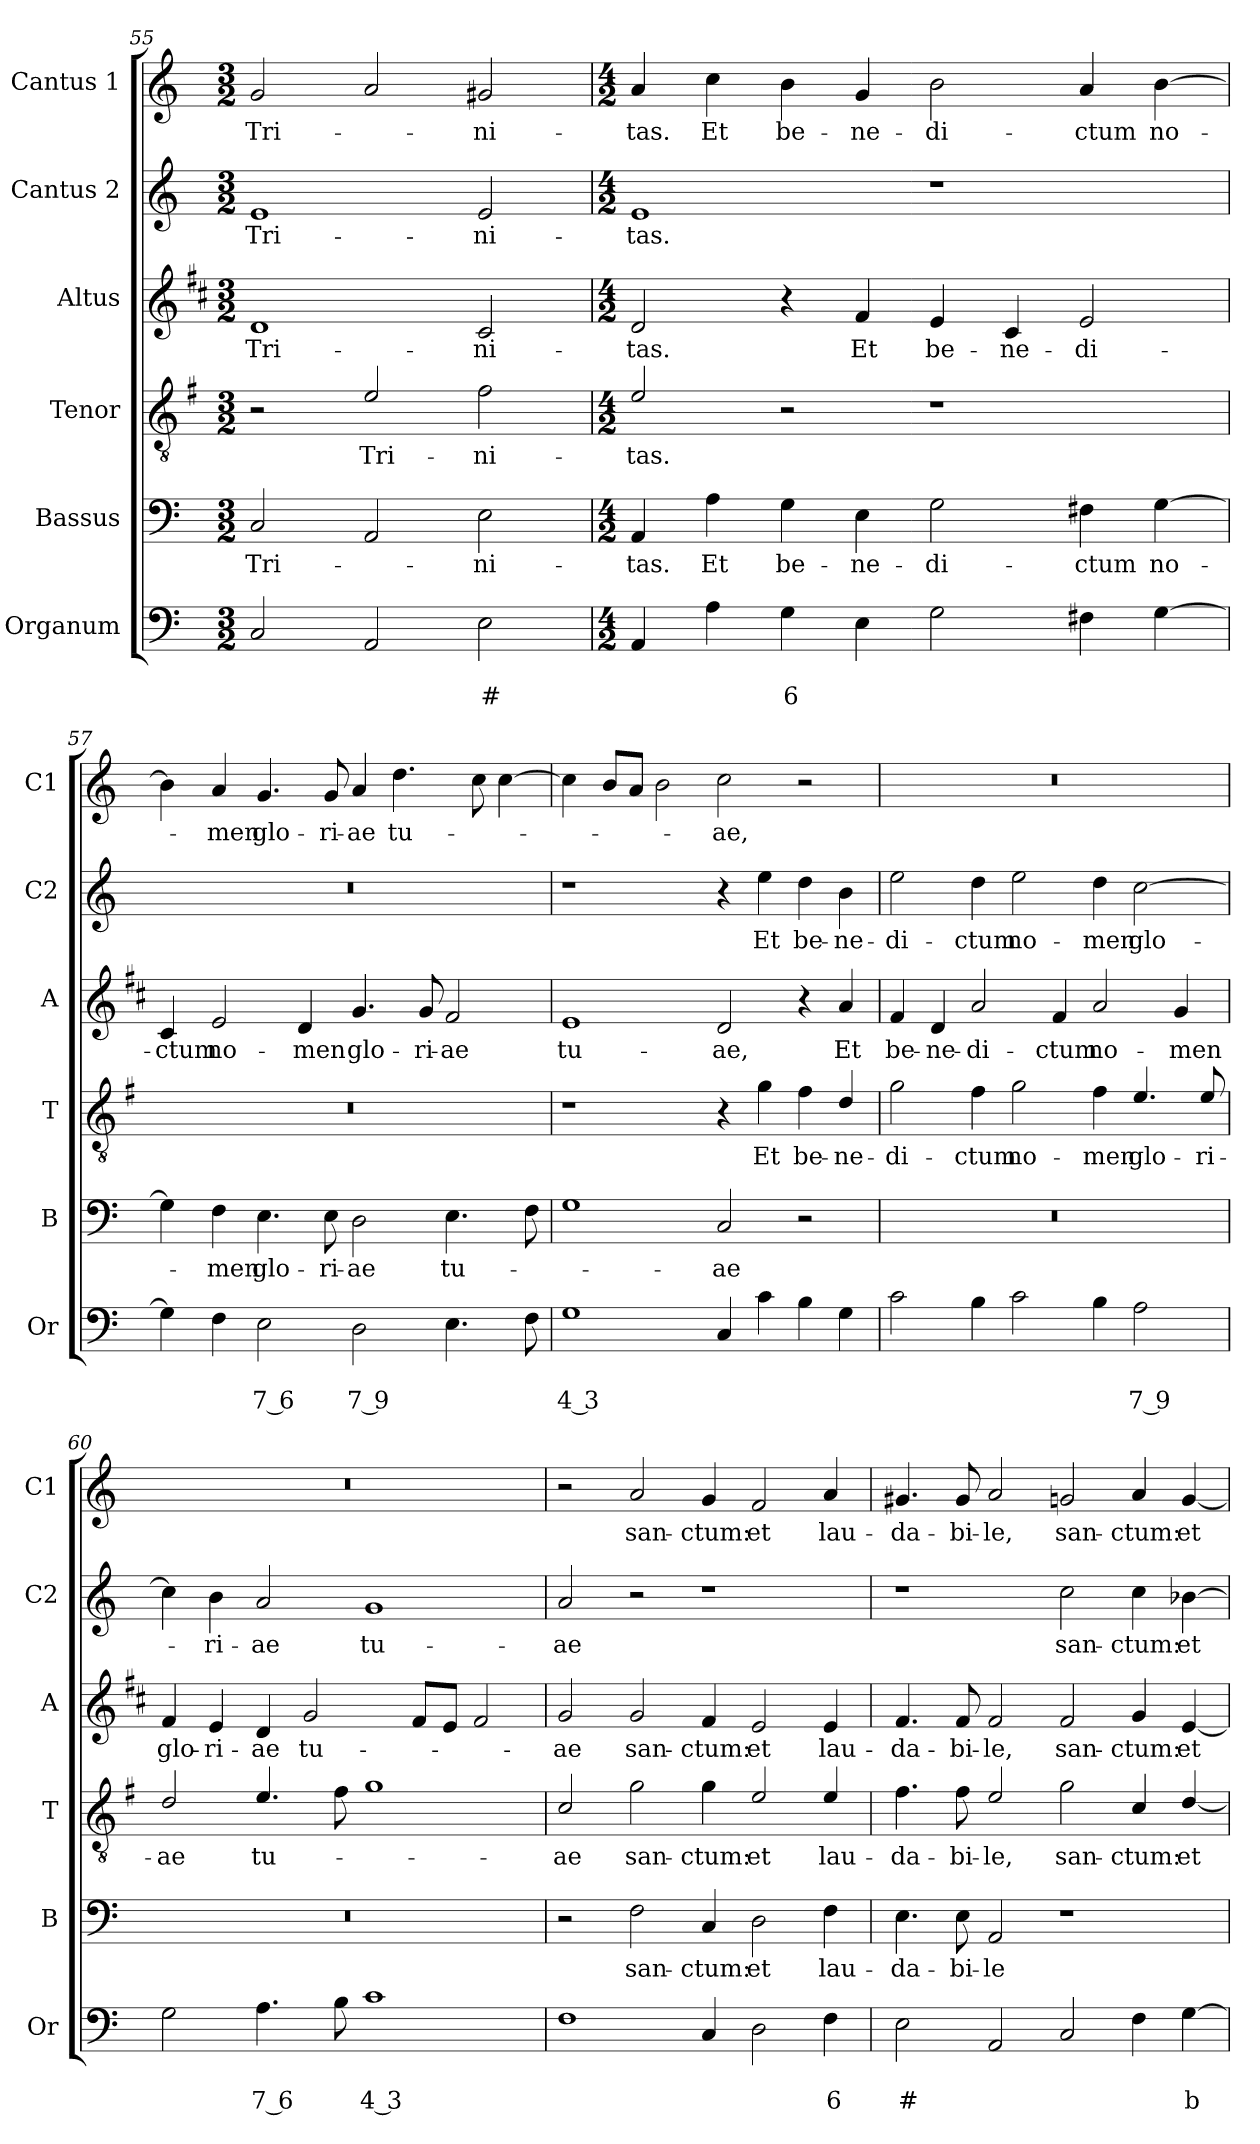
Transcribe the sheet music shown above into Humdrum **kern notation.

**kern	**text	**text	**kern	**text	**kern	**text	**kern	**text	**kern	**text	**kern	**text
*part6	*part6	*part6	*part5	*part5	*part4	*part4	*part3	*part3	*part2	*part2	*part1	*part1
*staff6	*staff6	*staff6	*staff5	*staff5	*staff4	*staff4	*staff3	*staff3	*staff2	*staff2	*staff1	*staff1
*I"Organum	*	*	*I"Bassus	*	*I"Tenor	*	*I"Altus	*	*I"Cantus 2	*	*I"Cantus 1	*
*I'Or	*	*	*I'B	*	*I'T	*	*I'A	*	*I'C2	*	*I'C1	*
*clefF4	*	*	*clefF4	*	*clefGv2	*	*clefG2	*	*clefG2	*	*clefG2	*
*	*	*	*	*	*ITrd4c7	*	*ITrd1c2	*	*	*	*	*
*k[]	*	*	*k[]	*	*k[]	*	*k[]	*	*k[]	*	*k[]	*
*C:	*	*	*C:	*	*C:	*	*C:	*	*C:	*	*C:	*
*M3/2	*	*	*M3/2	*	*M3/2	*	*M3/2	*	*M3/2	*	*M3/2	*
=55	=55	=55	=55	=55	=55	=55	=55	=55	=55	=55	=55	=55
!	!	!	!	!LO:LY:b	!	!	!	!LO:LY:b	!	!LO:LY:b	!	!LO:LY:b
2C/	.	.	2C/	Tri-	2r	.	1c	Tri-	1e	Tri-	2g/	Tri-
!	!	!	!	!	!	!LO:LY:b	!	!	!	!	!	!
2AA/	.	.	2AA/	.	2A/	Tri-	.	.	.	.	2a/	.
!	!	!LO:LY:b	!	!LO:LY:b	!	!LO:LY:b	!	!LO:LY:b	!	!LO:LY:b	!	!LO:LY:b
2E\	.	#	2E\	-ni-	2B\	-ni-	2B/	-ni-	2e/	-ni-	2g#X/	-ni-
=56	=56	=56	=56	=56	=56	=56	=56	=56	=56	=56	=56	=56
*M4/2	*	*	*M4/2	*	*M4/2	*	*M4/2	*	*M4/2	*	*M4/2	*
!	!	!	!	!LO:LY:b	!	!LO:LY:b	!	!LO:LY:b	!	!LO:LY:b	!	!LO:LY:b
4AA/	.	.	4AA/	-tas.	2A/	-tas.	2c/	-tas.	1e	-tas.	4a/	-tas.
!	!	!	!	!LO:LY:b	!	!	!	!	!	!	!	!LO:LY:b
4A\	.	.	4A\	Et	.	.	.	.	.	.	4cc\	Et
!	!	!LO:LY:b	!	!LO:LY:b	!	!	!	!	!	!	!	!LO:LY:b
4G\	.	6	4G\	be-	2r	.	4r	.	.	.	4b\	be-
!	!	!	!	!LO:LY:b	!	!	!	!LO:LY:b	!	!	!	!LO:LY:b
4E\	.	.	4E\	-ne-	.	.	4e/	Et	.	.	4g/	-ne-
!	!	!	!	!LO:LY:b	!	!	!	!LO:LY:b	!	!	!	!LO:LY:b
2G\	.	.	2G\	-di-	1r	.	4d/	be-	1r	.	2b\	-di-
!	!	!	!	!	!	!	!	!LO:LY:b	!	!	!	!
.	.	.	.	.	.	.	4B/	-ne-	.	.	.	.
!	!	!	!	!LO:LY:b	!	!	!	!LO:LY:b	!	!	!	!LO:LY:b
4F#X\	.	.	4F#X\	-ctum	.	.	2d/	-di-	.	.	4a/	-ctum
!	!	!	!	!LO:LY:b	!	!	!	!	!	!	!	!LO:LY:b
[4G\	.	.	[4G\	no-	.	.	.	.	.	.	[4b\	no-
=57	=57	=57	=57	=57	=57	=57	=57	=57	=57	=57	=57	=57
!	!	!	!	!	!	!	!	!LO:LY:b	!	!	!	!
4G\]	.	.	4G\]	.	0r	.	4B/	-ctum	0r	.	4b\]	.
!	!	!	!	!LO:LY:b	!	!	!	!LO:LY:b	!	!	!	!LO:LY:b
4F\	.	.	4F\	-men	.	.	2d/	no-	.	.	4a/	-men
!	!	!LO:LY:b	!	!LO:LY:b	!	!	!	!	!	!	!	!LO:LY:b
2E\	.	7 6	4.E\	glo-	.	.	.	.	.	.	4.g/	glo-
!	!	!	!	!	!	!	!	!LO:LY:b	!	!	!	!
.	.	.	.	.	.	.	4c/	-men	.	.	.	.
!	!	!	!	!LO:LY:b	!	!	!	!	!	!	!	!LO:LY:b
.	.	.	8E\	-ri-	.	.	.	.	.	.	8g/	-ri-
!	!	!LO:LY:b	!	!LO:LY:b	!	!	!	!LO:LY:b	!	!	!	!LO:LY:b
2D\	.	7 9	2D\	-ae	.	.	4.f/	glo-	.	.	4a/	-ae
!	!	!	!	!	!	!	!	!	!	!	!	!LO:LY:b
.	.	.	.	.	.	.	.	.	.	.	4.dd\	tu-
!	!	!	!	!	!	!	!	!LO:LY:b	!	!	!	!
.	.	.	.	.	.	.	8f/	-ri-	.	.	.	.
!	!	!	!	!LO:LY:b	!	!	!	!LO:LY:b	!	!	!	!
4.E\	.	.	4.E\	tu-	.	.	2e/	-ae	.	.	.	.
.	.	.	.	.	.	.	.	.	.	.	8cc\	.
.	.	.	.	.	.	.	.	.	.	.	[4cc\	.
8F\	.	.	8F\	.	.	.	.	.	.	.	.	.
!!LO:PB:g=z
=58	=58	=58	=58	=58	=58	=58	=58	=58	=58	=58	=58	=58
!	!	!LO:LY:b	!	!	!	!	!	!LO:LY:b	!	!	!	!
1G	.	4 3	1G	.	1r	.	1d	tu-	1r	.	4cc\]	.
.	.	.	.	.	.	.	.	.	.	.	8b/L	.
.	.	.	.	.	.	.	.	.	.	.	8a/J	.
.	.	.	.	.	.	.	.	.	.	.	2b\	.
!	!	!	!	!LO:LY:b	!	!	!	!LO:LY:b	!	!	!	!LO:LY:b
4C/	.	.	2C/	-ae	4r	.	2c/	-ae,	4r	.	2cc\	-ae,
!	!	!	!	!	!	!LO:LY:b	!	!	!	!LO:LY:b	!	!
4c\	.	.	.	.	4c\	Et	.	.	4ee\	Et	.	.
!	!	!	!	!	!	!LO:LY:b	!	!	!	!LO:LY:b	!	!
4B\	.	.	2r	.	4B\	be-	4r	.	4dd\	be-	2r	.
!	!	!	!	!	!	!LO:LY:b	!	!LO:LY:b	!	!LO:LY:b	!	!
4G\	.	.	.	.	4G/	-ne-	4g/	Et	4b\	-ne-	.	.
=59	=59	=59	=59	=59	=59	=59	=59	=59	=59	=59	=59	=59
!	!	!	!	!	!	!LO:LY:b	!	!LO:LY:b	!	!LO:LY:b	!	!
2c\	.	.	0r	.	2c\	-di-	4e/	be-	2ee\	-di-	0r	.
!	!	!	!	!	!	!	!	!LO:LY:b	!	!	!	!
.	.	.	.	.	.	.	4c/	-ne-	.	.	.	.
!	!	!	!	!	!	!LO:LY:b	!	!LO:LY:b	!	!LO:LY:b	!	!
4B\	.	.	.	.	4B\	-ctum	2g/	-di-	4dd\	-ctum	.	.
!	!	!	!	!	!	!LO:LY:b	!	!	!	!LO:LY:b	!	!
2c\	.	.	.	.	2c\	no-	.	.	2ee\	no-	.	.
!	!	!	!	!	!	!	!	!LO:LY:b	!	!	!	!
.	.	.	.	.	.	.	4e/	-ctum	.	.	.	.
!	!	!	!	!	!	!LO:LY:b	!	!LO:LY:b	!	!LO:LY:b	!	!
4B\	.	.	.	.	4B\	-men	2g/	no-	4dd\	-men	.	.
!	!	!LO:LY:b	!	!	!	!LO:LY:b	!	!	!	!LO:LY:b	!	!
2A\	.	7 9	.	.	4.A/	glo-	.	.	[2cc\	glo-	.	.
!	!	!	!	!	!	!	!	!LO:LY:b	!	!	!	!
.	.	.	.	.	.	.	4f/	-men	.	.	.	.
!	!	!	!	!	!	!LO:LY:b	!	!	!	!	!	!
.	.	.	.	.	8A/	-ri-	.	.	.	.	.	.
=60	=60	=60	=60	=60	=60	=60	=60	=60	=60	=60	=60	=60
!	!	!	!	!	!	!LO:LY:b	!	!LO:LY:b	!	!	!	!
2G\	.	.	0r	.	2G/	-ae	4e/	glo-	4cc\]	.	0r	.
!	!	!	!	!	!	!	!	!LO:LY:b	!	!LO:LY:b	!	!
.	.	.	.	.	.	.	4d/	-ri-	4b\	-ri-	.	.
!	!	!LO:LY:b	!	!	!	!LO:LY:b	!	!LO:LY:b	!	!LO:LY:b	!	!
4.A\	.	7 6	.	.	4.A/	tu-	4c/	-ae	2a/	-ae	.	.
!	!	!	!	!	!	!	!	!LO:LY:b	!	!	!	!
.	.	.	.	.	.	.	2f/	tu-	.	.	.	.
8B\	.	.	.	.	8B\	.	.	.	.	.	.	.
!	!	!LO:LY:b	!	!	!	!	!	!	!	!LO:LY:b	!	!
1c	.	4 3	.	.	1c	.	.	.	1g	tu-	.	.
.	.	.	.	.	.	.	8e/L	.	.	.	.	.
.	.	.	.	.	.	.	8d/J	.	.	.	.	.
.	.	.	.	.	.	.	2e/	.	.	.	.	.
=61	=61	=61	=61	=61	=61	=61	=61	=61	=61	=61	=61	=61
!	!	!	!	!	!	!LO:LY:b	!	!LO:LY:b	!	!LO:LY:b	!	!
1F	.	.	2r	.	2F/	-ae	2f/	-ae	2a/	-ae	2r	.
!	!	!	!	!LO:LY:b	!	!LO:LY:b	!	!LO:LY:b	!	!	!	!LO:LY:b
.	.	.	2F\	san-	2c\	san-	2f/	san-	2r	.	2a/	san-
!	!	!	!	!LO:LY:b	!	!LO:LY:b	!	!LO:LY:b	!	!	!	!LO:LY:b
4C/	.	.	4C/	-ctum:	4c\	-ctum:	4e/	-ctum:	1r	.	4g/	-ctum:
!	!	!	!	!LO:LY:b	!	!LO:LY:b	!	!LO:LY:b	!	!	!	!LO:LY:b
2D\	.	.	2D\	et	2A/	et	2d/	et	.	.	2f/	et
!	!	!LO:LY:b	!	!LO:LY:b	!	!LO:LY:b	!	!LO:LY:b	!	!	!	!LO:LY:b
4F\	.	6	4F\	lau-	4A/	lau-	4d/	lau-	.	.	4a/	lau-
!!LO:LB:g=z
=62	=62	=62	=62	=62	=62	=62	=62	=62	=62	=62	=62	=62
!	!	!LO:LY:b	!	!LO:LY:b	!	!LO:LY:b	!	!LO:LY:b	!	!	!	!LO:LY:b
2E\	.	#	4.E\	-da-	4.B\	-da-	4.e/	-da-	1r	.	4.g#X/	-da-
!	!	!	!	!LO:LY:b	!	!LO:LY:b	!	!LO:LY:b	!	!	!	!LO:LY:b
.	.	.	8E\	-bi-	8B\	-bi-	8e/	-bi-	.	.	8g#/	-bi-
!	!	!	!	!LO:LY:b	!	!LO:LY:b	!	!LO:LY:b	!	!	!	!LO:LY:b
2AA/	.	.	2AA/	-le	2A/	-le,	2e/	-le,	.	.	2a/	-le,
!	!	!	!	!	!	!LO:LY:b	!	!LO:LY:b	!	!LO:LY:b	!	!LO:LY:b
2C/	.	.	1r	.	2c\	san-	2e/	san-	2cc\	san-	2gn/	san-
!	!	!	!	!	!	!LO:LY:b	!	!LO:LY:b	!	!LO:LY:b	!	!LO:LY:b
4F\	.	.	.	.	4F/	-ctum:	4f/	-ctum:	4cc\	-ctum:	4a/	-ctum:
!	!	!LO:LY:b	!	!	!	!LO:LY:b	!	!LO:LY:b	!	!LO:LY:b	!	!LO:LY:b
[4G\	.	b	.	.	[4G/	et	[4d/	et	[4b-X\	et	[4g/	et
=	=	=	=	=	=	=	=	=	=	=	=	=
*-	*-	*-	*-	*-	*-	*-	*-	*-	*-	*-	*-	*-
